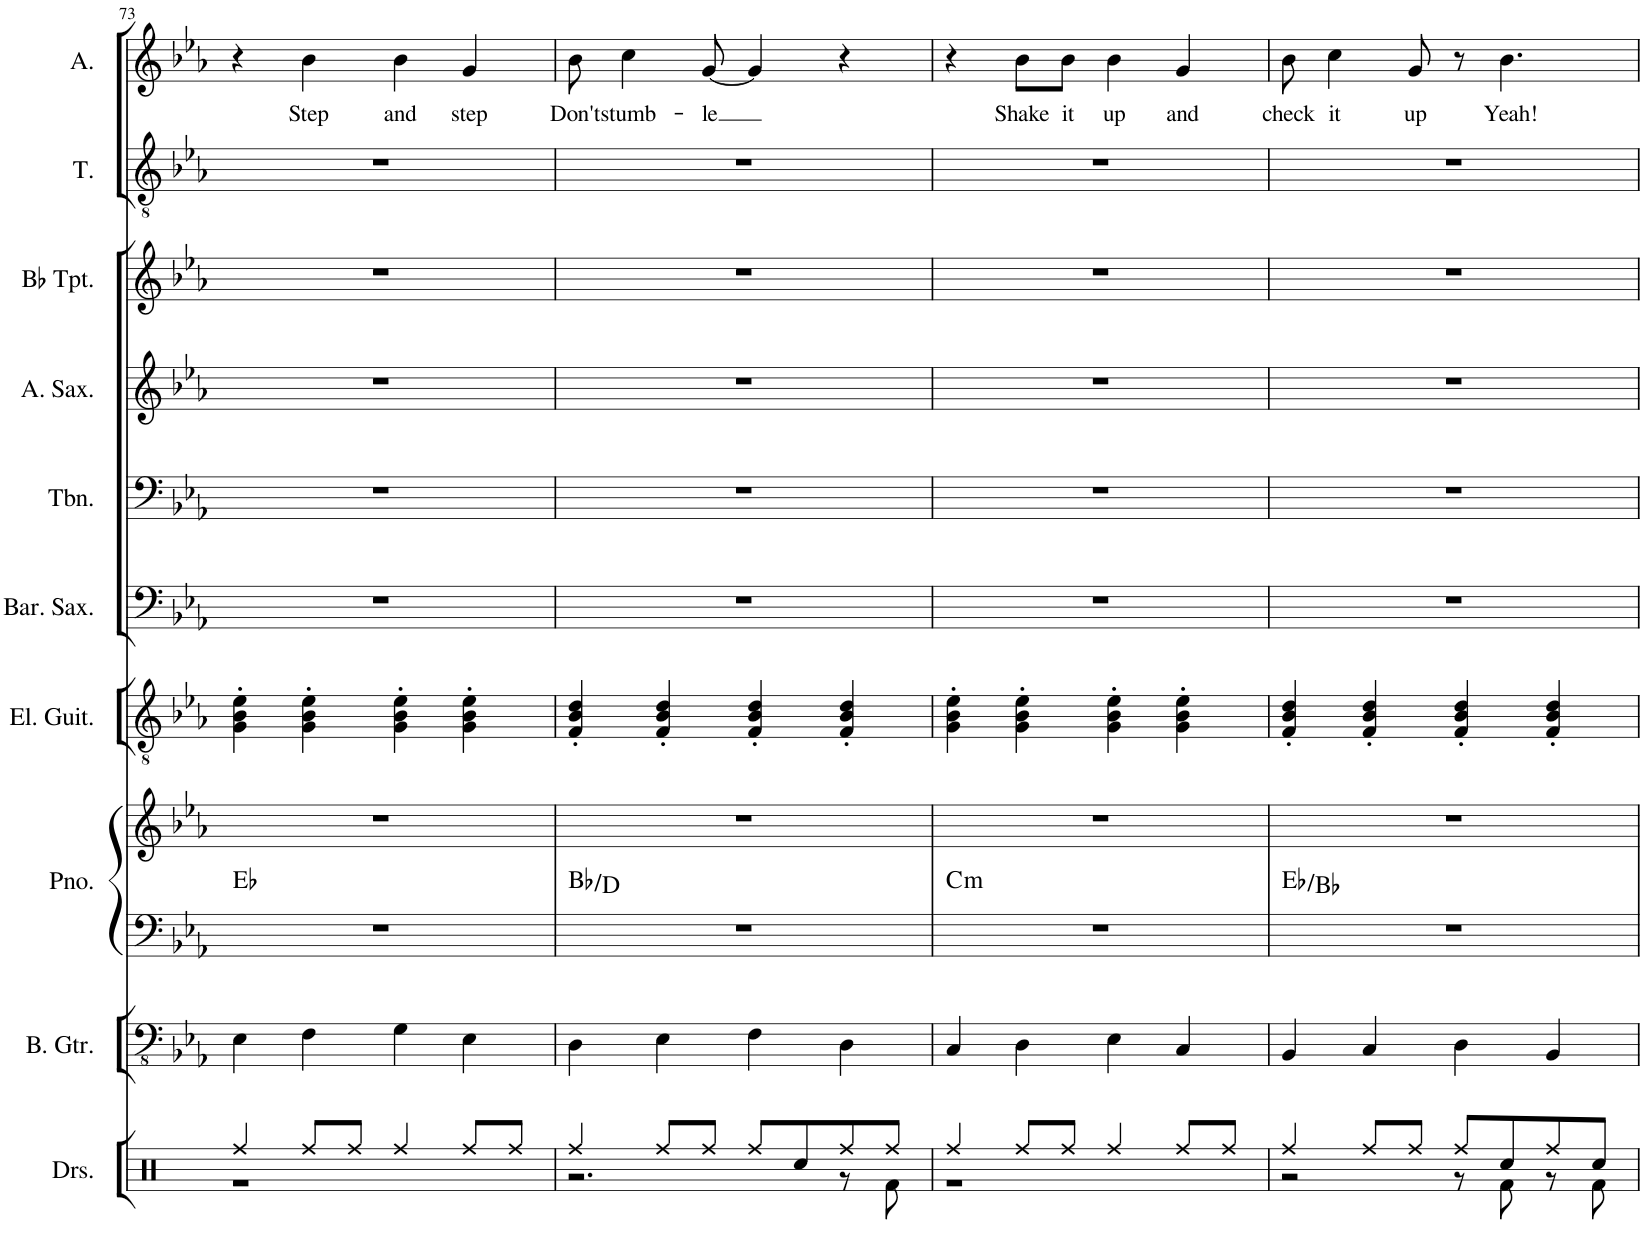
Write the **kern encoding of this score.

**kern	**kern	**kern	**kern	**harte	**kern	**kern	**kern	**kern	**kern	**kern	**kern	**text
*part10	*part9	*part8	*part8	*part8	*part7	*part6	*part5	*part4	*part3	*part2	*part1	*part1
*staff11	*staff10	*staff9	*staff8	*	*staff7	*staff6	*staff5	*staff4	*staff3	*staff2	*staff1	*staff1
*I"Drumset	*I"Bass Guitar	*I"Piano	*	*	*I"Electric Guitar	*I"Baritone Saxophone	*I"Trombone	*I"Alto Saxophone	*I"Bb Trumpet	*I"Tenor	*I"Alto	*
*I'Drs.	*I'B. Gtr.	*I'Pno.	*	*	*I'El. Guit.	*I'Bar. Sax.	*I'Tbn.	*I'A. Sax.	*I'Bb Tpt.	*I'T.	*I'A.	*
!!LO:PB:g=z
*clefX	*clefFv4	*clefF4	*clefG2	*	*clefGv2	*clefF4	*clefF4	*clefG2	*clefG2	*clefGv2	*clefG2	*
*	*	*	*	*	*	*ITrd12c21	*	*ITrd5c9	*ITrd1c2	*	*	*
*k[]	*k[b-e-a-]	*k[b-e-a-]	*k[b-e-a-]	*	*k[b-e-a-]	*k[b-e-a-]	*k[b-e-a-]	*k[b-e-a-]	*k[b-e-a-]	*k[b-e-a-]	*k[b-e-a-]	*
*M2/2	*M2/2	*M2/2	*M2/2	*	*M2/2	*M2/2	*M2/2	*M2/2	*M2/2	*M2/2	*M2/2	*
*met(c|)	*met(c|)	*met(c|)	*met(c|)	*	*met(c|)	*met(c|)	*met(c|)	*met(c|)	*met(c|)	*met(c|)	*met(c|)	*
=73	=73	=73	=73	=73	=73	=73	=73	=73	=73	=73	=73	=73
*^	*	*	*	*	*	*	*	*	*	*	*	*
4Rff/	1r	4EE-\	1r	1r	Eb:maj	4G\' 4B-\' 4e-\'	1r	1r	1r	1r	1r	4r	.
!	!	!	!	!	!	!	!	!	!	!	!	!	!LO:LY:b
8Rff/L	.	4FF\	.	.	.	4G\' 4B-\' 4e-\'	.	.	.	.	.	4b-\	Step
8Rff/J	.	.	.	.	.	.	.	.	.	.	.	.	.
!	!	!	!	!	!	!	!	!	!	!	!	!	!LO:LY:b
4Rff/	.	4GG\	.	.	.	4G\' 4B-\' 4e-\'	.	.	.	.	.	4b-\	and
!	!	!	!	!	!	!	!	!	!	!	!	!	!LO:LY:b
8Rff/L	.	4EE-\	.	.	.	4G\' 4B-\' 4e-\'	.	.	.	.	.	4g/	step
8Rff/J	.	.	.	.	.	.	.	.	.	.	.	.	.
=74	=74	=74	=74	=74	=74	=74	=74	=74	=74	=74	=74	=74	=74
!	!	!	!	!	!	!	!	!	!	!	!	!	!LO:LY:b
4Rff/	2.r	4DD\	1r	1r	Bb:maj/3	4F/' 4B-/' 4d/'	1r	1r	1r	1r	1r	8b-\	Don't
!	!	!	!	!	!	!	!	!	!	!	!	!	!LO:LY:b
.	.	.	.	.	.	.	.	.	.	.	.	4cc\	stumb-
8Rff/L	.	4EE-\	.	.	.	4F/' 4B-/' 4d/'	.	.	.	.	.	.	.
!	!	!	!	!	!	!	!	!	!	!	!	!	!LO:LY:b
8Rff/J	.	.	.	.	.	.	.	.	.	.	.	[8g/	-le
8Rff/L	.	4FF\	.	.	.	4F/' 4B-/' 4d/'	.	.	.	.	.	4g/]	.
8Rcc/	.	.	.	.	.	.	.	.	.	.	.	.	.
8Rff/	8r	4DD\	.	.	.	4F/' 4B-/' 4d/'	.	.	.	.	.	4r	.
8Rff/J	8Rf\	.	.	.	.	.	.	.	.	.	.	.	.
=75	=75	=75	=75	=75	=75	=75	=75	=75	=75	=75	=75	=75	=75
!	!	!	!	!	!LO:H:kt=m	!	!	!	!	!	!	!	!
4Rff/	1r	4CC/	1r	1r	C:min	4G\' 4B-\' 4e-\'	1r	1r	1r	1r	1r	4r	.
!	!	!	!	!	!	!	!	!	!	!	!	!	!LO:LY:b
8Rff/L	.	4DD\	.	.	.	4G\' 4B-\' 4e-\'	.	.	.	.	.	8b-\L	Shake
!	!	!	!	!	!	!	!	!	!	!	!	!	!LO:LY:b
8Rff/J	.	.	.	.	.	.	.	.	.	.	.	8b-\J	it
!	!	!	!	!	!	!	!	!	!	!	!	!	!LO:LY:b
4Rff/	.	4EE-\	.	.	.	4G\' 4B-\' 4e-\'	.	.	.	.	.	4b-\	up
!	!	!	!	!	!	!	!	!	!	!	!	!	!LO:LY:b
8Rff/L	.	4CC/	.	.	.	4G\' 4B-\' 4e-\'	.	.	.	.	.	4g/	and
8Rff/J	.	.	.	.	.	.	.	.	.	.	.	.	.
=76	=76	=76	=76	=76	=76	=76	=76	=76	=76	=76	=76	=76	=76
!	!	!	!	!	!	!	!	!	!	!	!	!	!LO:LY:b
4Rff/	2r	4BBB-/	1r	1r	Eb:maj/5	4F/' 4B-/' 4d/'	1r	1r	1r	1r	1r	8b-\	check
!	!	!	!	!	!	!	!	!	!	!	!	!	!LO:LY:b
.	.	.	.	.	.	.	.	.	.	.	.	4cc\	it
8Rff/L	.	4CC/	.	.	.	4F/' 4B-/' 4d/'	.	.	.	.	.	.	.
!	!	!	!	!	!	!	!	!	!	!	!	!	!LO:LY:b
8Rff/J	.	.	.	.	.	.	.	.	.	.	.	8g/	up
8Rff/L	8r	4DD\	.	.	.	4F/' 4B-/' 4d/'	.	.	.	.	.	8r	.
!	!	!	!	!	!	!	!	!	!	!	!	!	!LO:LY:b
8Rcc/	8Rf\	.	.	.	.	.	.	.	.	.	.	4.b-\	Yeah!
8Rff/	8r	4BBB-/	.	.	.	4F/' 4B-/' 4d/'	.	.	.	.	.	.	.
8Rcc/J	8Rf\	.	.	.	.	.	.	.	.	.	.	.	.
*v	*v	*	*	*	*	*	*	*	*	*	*	*	*
=	=	=	=	=	=	=	=	=	=	=	=	=
*-	*-	*-	*-	*-	*-	*-	*-	*-	*-	*-	*-	*-
